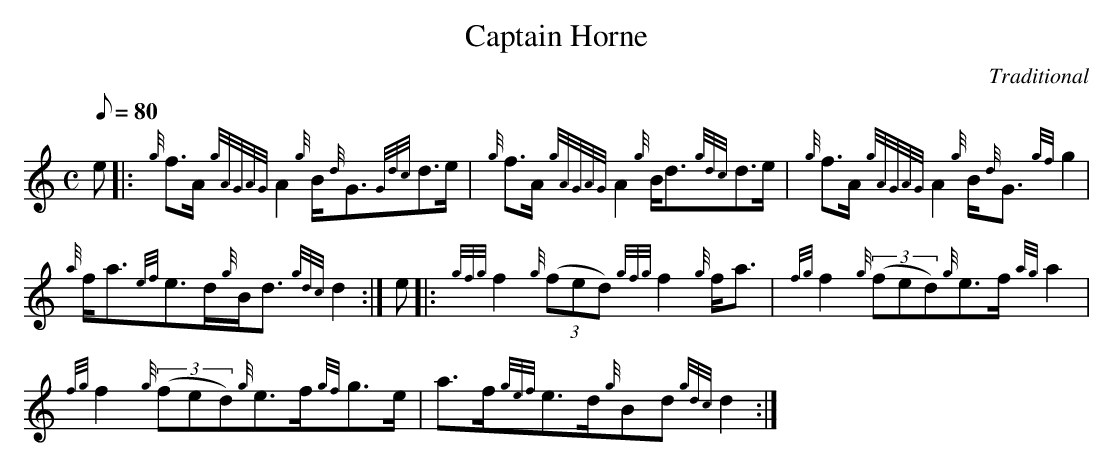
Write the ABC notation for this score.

X:1
T:Captain Horne
M:C
L:1/8
Q:80
C:Traditional
K:HP
e|:
{g}f3/2A/2{gAGAG}A2{g}B/2{d}G3/2{Gdc}d3/2e/2|
{g}f3/2A/2{gAGAG}A2{g}B/2d3/2{gdc}d3/2e/2|
{g}f3/2A/2{gAGAG}A2{g}B/2{d}G3/2{gf}g2|  !
{a}f/2a3/2{ef}e3/2d/2{g}B/2d3/2{gdc}d2:|
e|:
{gfg}f2{g}((3fed){gfg}f2{g}f/2a3/2|
{fg}f2{g}((3fed){g}e3/2f/2{ag}a2|  !
{fg}f2{g}((3fed){g}e3/2f/2{gf}g3/2e/2|
a3/2f/2{gef}e3/2d/2{g}Bd{gdc}d2:|

